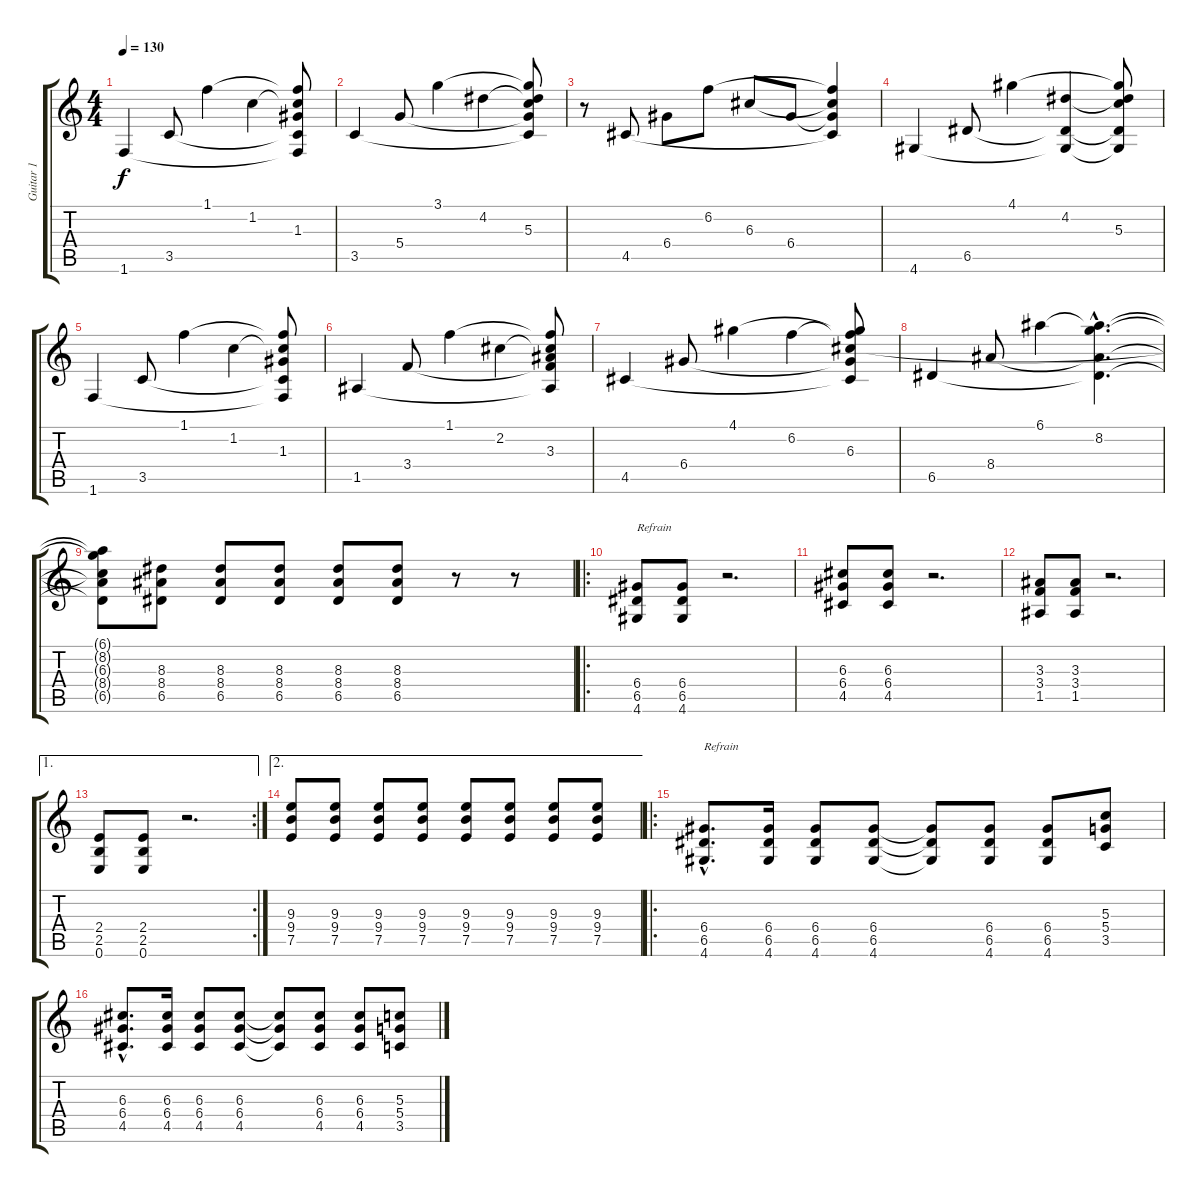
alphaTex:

\track ("Guitar 1" "Guitar 1") {instrument overdrivenguitar}
\staff {score tabs}
\tuning (E4 B3 G3 D3 A2 E2) {hide}
\ts (4 4)
\tempo 130
\clef g2
\ks c
1.6.4{dy f} 3.5.8 1.1.4 1.2.4 (1.1{t} 1.2{t} 1.3 3.5{t} 1.6{t}).8 |
3.5.4 5.4.8 3.1.4 4.2.4 (3.1{t} 4.2{t} 5.3 5.4{t} 3.5{t}).8 |
r.8 4.5.8 6.4.8 6.2.8 6.3.8 6.4.8 (6.2{t} 6.3{t} 6.4{t} 4.5{t}).4 |
4.6.4 6.5.8 4.1.4 (4.2 6.5{t} 4.6{t}).4 (4.1{t} 4.2{t} 5.3 6.5{t} 4.6{t}).8 |
1.6.4 3.5.8 1.1.4 1.2.4 (1.1{t} 1.2{t} 1.3 3.5{t} 1.6{t}).8 |
1.5.4 3.4.8 1.1.4 2.2.4 (1.1{t} 2.2{t} 3.3 3.4{t} 1.5{t}).8 |
4.5.4 6.4.8 4.1.4 6.2.4 (4.1{t} 6.2{t} 6.3 6.4{t} 4.5{t}).8 |
6.5.4 8.4.8 6.1.4 (6.1{hac t} 8.2{hac} 8.4{hac t} 6.5{hac t}).4{d} |
(6.1{t} 8.2{t} 6.3{t} 8.4{t} 6.5{t}).8 (8.3 8.4 6.5).8 (8.3 8.4 6.5).8 (8.3 8.4 6.5).8 (8.3 8.4 6.5).8 (8.3 8.4 6.5).8 r.8 r.8 |
\ro
(6.4 6.5 4.6).8{txt "Refrain"} (6.4 6.5 4.6).8 r.2{d} |
(6.3 6.4 4.5).8 (6.3 6.4 4.5).8 r.2{d} |
(3.3 3.4 1.5).8 (3.3 3.4 1.5).8 r.2{d} |
\ae 1
\rc 2
(2.4 2.5 0.6).8 (2.4 2.5 0.6).8 r.2{d} |
\ae 2
(9.3 9.4 7.5).8 (9.3 9.4 7.5).8 (9.3 9.4 7.5).8 (9.3 9.4 7.5).8 (9.3 9.4 7.5).8 (9.3 9.4 7.5).8 (9.3 9.4 7.5).8 (9.3 9.4 7.5).8 |
\ro
(6.4{hac} 6.5{hac} 4.6{hac}).8{d txt "Refrain"} (6.4 6.5 4.6).16 (6.4 6.5 4.6).8 (6.4 6.5 4.6).8 (6.4{t} 6.5{t} 4.6{t}).8 (6.4 6.5 4.6).8 (6.4 6.5 4.6).8 (5.3 5.4 3.5).8 |
(6.3{hac} 6.4{hac} 4.5{hac}).8{d} (6.3 6.4 4.5).16 (6.3 6.4 4.5).8 (6.3 6.4 4.5).8 (6.3{t} 6.4{t} 4.5{t}).8 (6.3 6.4 4.5).8 (6.3 6.4 4.5).8 (5.3 5.4 3.5).8
